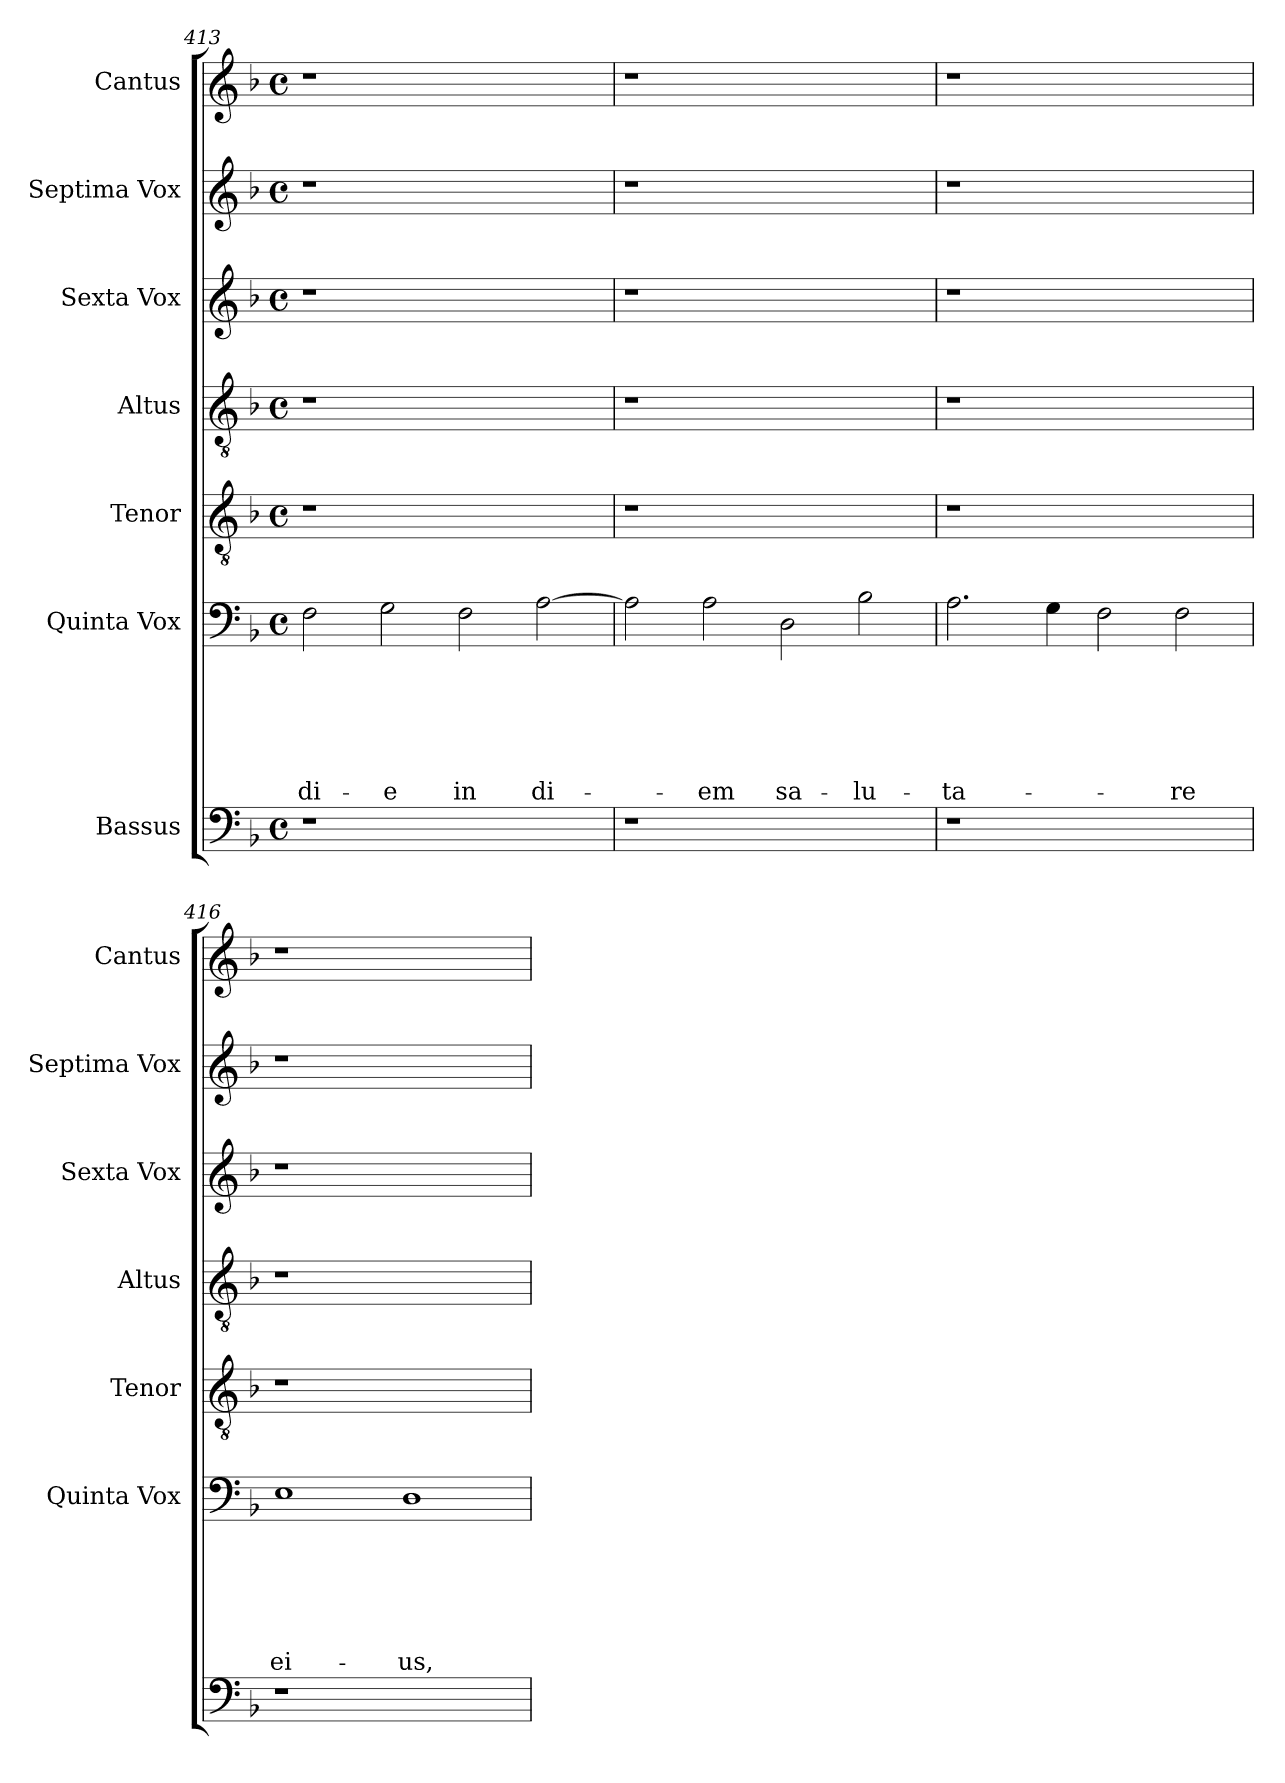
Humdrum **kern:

**kern	**kern	**text	**text	**text	**text	**text	**text	**kern	**kern	**kern	**kern	**kern
*part7	*part6	*part6	*part6	*part6	*part6	*part6	*part6	*part5	*part4	*part3	*part2	*part1
*staff7	*staff6	*staff6	*staff6	*staff6	*staff6	*staff6	*staff6	*staff5	*staff4	*staff3	*staff2	*staff1
*I"Bassus	*I"Quinta Vox	*	*	*	*	*	*	*I"Tenor	*I"Altus	*I"Sexta Vox	*I"Septima Vox	*I"Cantus
*	*I'Quinta Vox	*	*	*	*	*	*	*I'Tenor	*I'Altus	*I'Sexta Vox	*I'Septima Vox	*I'Cantus
*clefF4	*clefF4	*	*	*	*	*	*	*clefGv2	*clefGv2	*clefG2	*clefG2	*clefG2
*k[b-]	*k[b-]	*	*	*	*	*	*	*k[b-]	*k[b-]	*k[b-]	*k[b-]	*k[b-]
*F:	*F:	*	*	*	*	*	*	*F:	*F:	*F:	*F:	*F:
*M4/4	*M4/4	*	*	*	*	*	*	*M4/4	*M4/4	*M4/4	*M4/4	*M4/4
*met(c)	*met(c)	*	*	*	*	*	*	*met(c)	*met(c)	*met(c)	*met(c)	*met(c)
=413	=413	=413	=413	=413	=413	=413	=413	=413	=413	=413	=413	=413
!	!	!	!	!	!	!	!LO:LY:b	!	!	!	!	!
1r	2F\	.	.	.	.	.	di-	1r	1r	1r	1r	1r
!	!	!	!	!	!	!	!LO:LY:b	!	!	!	!	!
.	2G\	.	.	.	.	.	-e	.	.	.	.	.
!	!	!	!	!	!	!	!LO:LY:b	!	!	!	!	!
1ryy	2F\	.	.	.	.	.	in	1ryy	1ryy	1ryy	1ryy	1ryy
!	!	!	!	!	!	!	!LO:LY:b	!	!	!	!	!
.	[>2A\	.	.	.	.	.	di-	.	.	.	.	.
=414	=414	=414	=414	=414	=414	=414	=414	=414	=414	=414	=414	=414
1r	2A\]	.	.	.	.	.	.	1r	1r	1r	1r	1r
!	!	!	!	!	!	!	!LO:LY:b	!	!	!	!	!
.	2A\	.	.	.	.	.	-em	.	.	.	.	.
!	!	!	!	!	!	!	!LO:LY:b	!	!	!	!	!
1ryy	2D\	.	.	.	.	.	sa-	1ryy	1ryy	1ryy	1ryy	1ryy
!	!	!	!	!	!	!	!LO:LY:b	!	!	!	!	!
.	2B-\	.	.	.	.	.	-lu-	.	.	.	.	.
=415	=415	=415	=415	=415	=415	=415	=415	=415	=415	=415	=415	=415
!	!	!	!	!	!	!	!LO:LY:b	!	!	!	!	!
1r	2.A\	.	.	.	.	.	-ta-	1r	1r	1r	1r	1r
.	4G\	.	.	.	.	.	.	.	.	.	.	.
1ryy	2F\	.	.	.	.	.	.	1ryy	1ryy	1ryy	1ryy	1ryy
!	!	!	!	!	!	!	!LO:LY:b	!	!	!	!	!
.	2F\	.	.	.	.	.	-re	.	.	.	.	.
=416	=416	=416	=416	=416	=416	=416	=416	=416	=416	=416	=416	=416
!	!	!	!	!	!	!	!LO:LY:b	!	!	!	!	!
1r	1E	.	.	.	.	.	ei-	1r	1r	1r	1r	1r
!	!	!	!	!	!	!	!LO:LY:b	!	!	!	!	!
1ryy	1D	.	.	.	.	.	-us,	1ryy	1ryy	1ryy	1ryy	1ryy
=	=	=	=	=	=	=	=	=	=	=	=	=
*-	*-	*-	*-	*-	*-	*-	*-	*-	*-	*-	*-	*-
